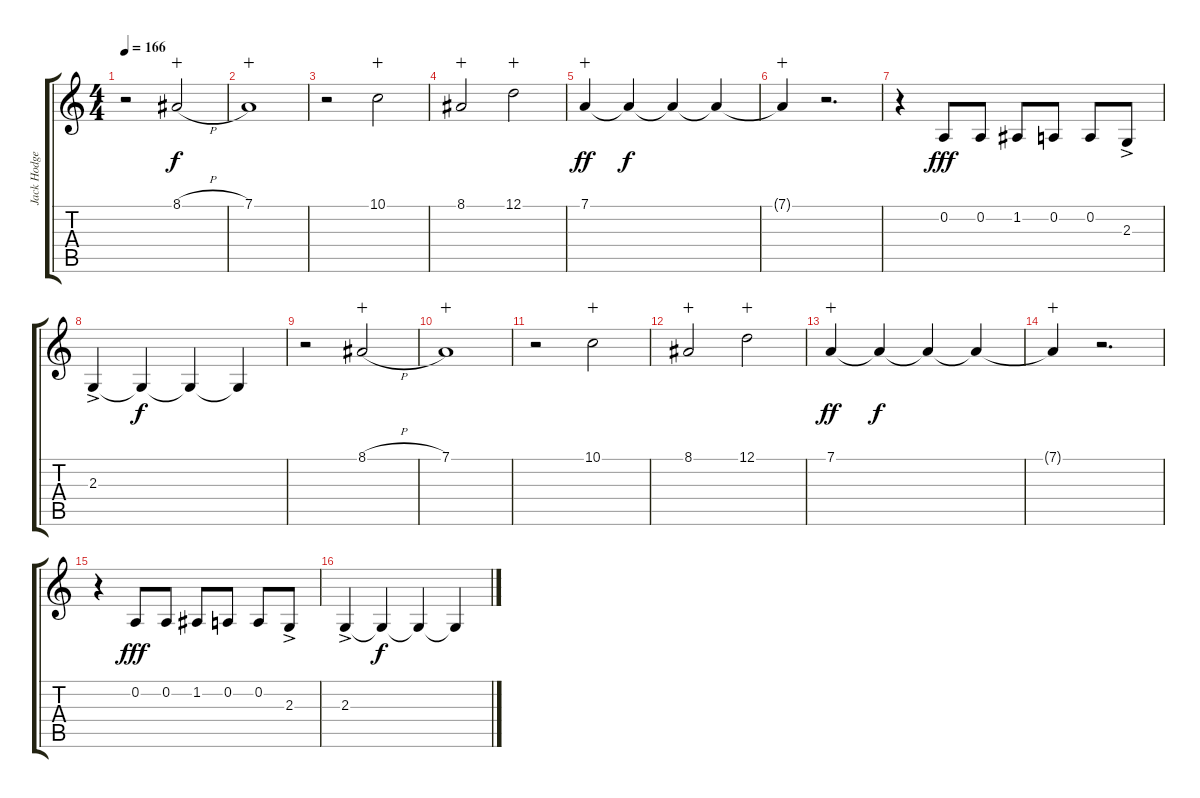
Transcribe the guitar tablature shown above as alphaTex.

\track ("Jack Hodges (Vocal)" "Jack Hodge") {instrument englishhorn}
\staff {score tabs}
\tuning (D4 A3 F3 C3 G2 C2) {hide}
\ts (4 4)
\tempo 166
\clef g2
\ks c
r.2{dy f} 8.1{h}.2{wahc} |
7.1.1{wahc} |
r.2 10.1.2{wahc} |
8.1.2{wahc} 12.1.2{wahc} |
7.1.4{dy ff wahc} 7.1{t}.4{dy f volume 11} 7.1{t}.4{volume 9} 7.1{t}.4{volume 8} |
7.1{t}.4{volume 7 wahc} r.2{d} |
r.4 0.2.8{dy fff volume 13} 0.2.8 1.2.8 0.2.8 0.2.8 2.3{ac}.8 |
2.3{ac}.4{volume 11} 2.3{t}.4{dy f volume 10} 2.3{t}.4{volume 9} 2.3{t}.4{volume 8} |
r.2 8.1{h}.2{volume 13 wahc} |
7.1.1{wahc} |
r.2 10.1.2{wahc} |
8.1.2{wahc} 12.1.2{wahc} |
7.1.4{dy ff wahc} 7.1{t}.4{dy f volume 11} 7.1{t}.4{volume 9} 7.1{t}.4{volume 8} |
7.1{t}.4{volume 7 wahc} r.2{d} |
r.4 0.2.8{dy fff volume 13} 0.2.8 1.2.8 0.2.8 0.2.8 2.3{ac}.8 |
2.3{ac}.4{volume 11} 2.3{t}.4{dy f volume 10} 2.3{t}.4{volume 9} 2.3{t}.4{volume 8}
